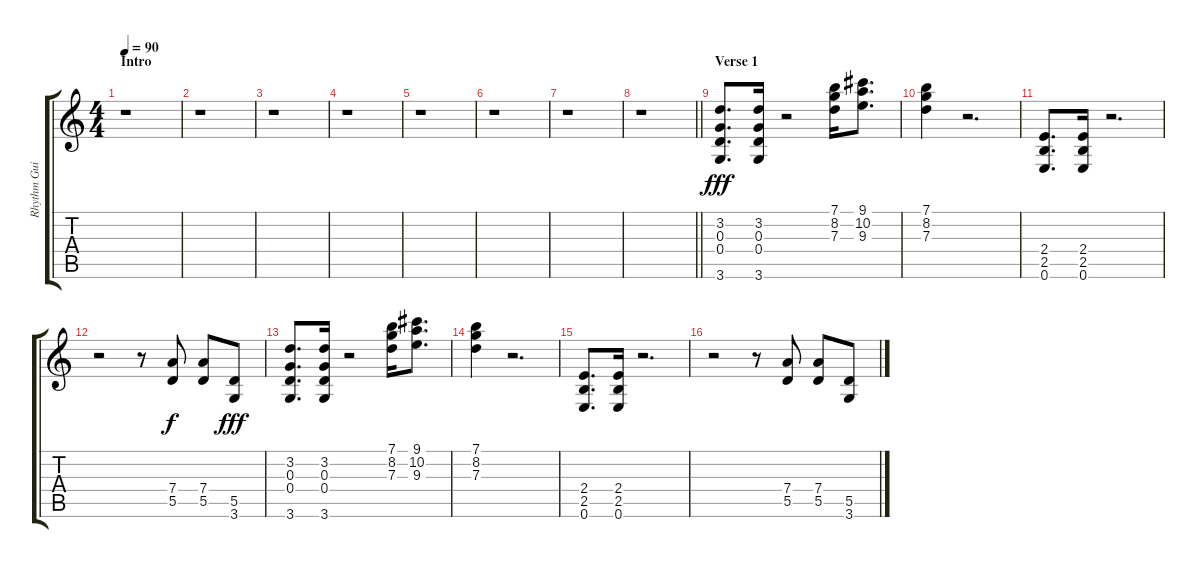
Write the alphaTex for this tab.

\track ("Rhythm Guitar" "Rhythm Gui") {instrument distortionguitar}
\staff {score tabs}
\tuning (E4 B3 G3 D3 A2 E2) {hide}
\ts (4 4)
\section ("" "Intro")
\tempo 90
\clef g2
\ks c
r.1{dy fff instrument distortionguitar} |
r.1 |
r.1 |
r.1 |
r.1 |
r.1 |
r.1 |
\barLineRight lightlight
r.1 |
\section ("" "Verse 1")
(3.2 0.3 0.4 3.6).8{d} (3.2 0.3 0.4 3.6).16 r.2 (7.1 8.2 7.3).16 (9.1 10.2 9.3).8{d} |
(7.1 8.2 7.3).4 r.2{d} |
(2.4 2.5 0.6).8{d} (2.4 2.5 0.6).16 r.2{d} |
r.2 r.8 (7.4 5.5).8{dy f} (7.4 5.5).8 (5.5 3.6).8{dy fff} |
(3.2 0.3 0.4 3.6).8{d} (3.2 0.3 0.4 3.6).16 r.2 (7.1 8.2 7.3).16 (9.1 10.2 9.3).8{d} |
(7.1 8.2 7.3).4 r.2{d} |
(2.4 2.5 0.6).8{d} (2.4 2.5 0.6).16 r.2{d} |
r.2 r.8 (7.4 5.5).8 (7.4 5.5).8 (5.5 3.6).8
